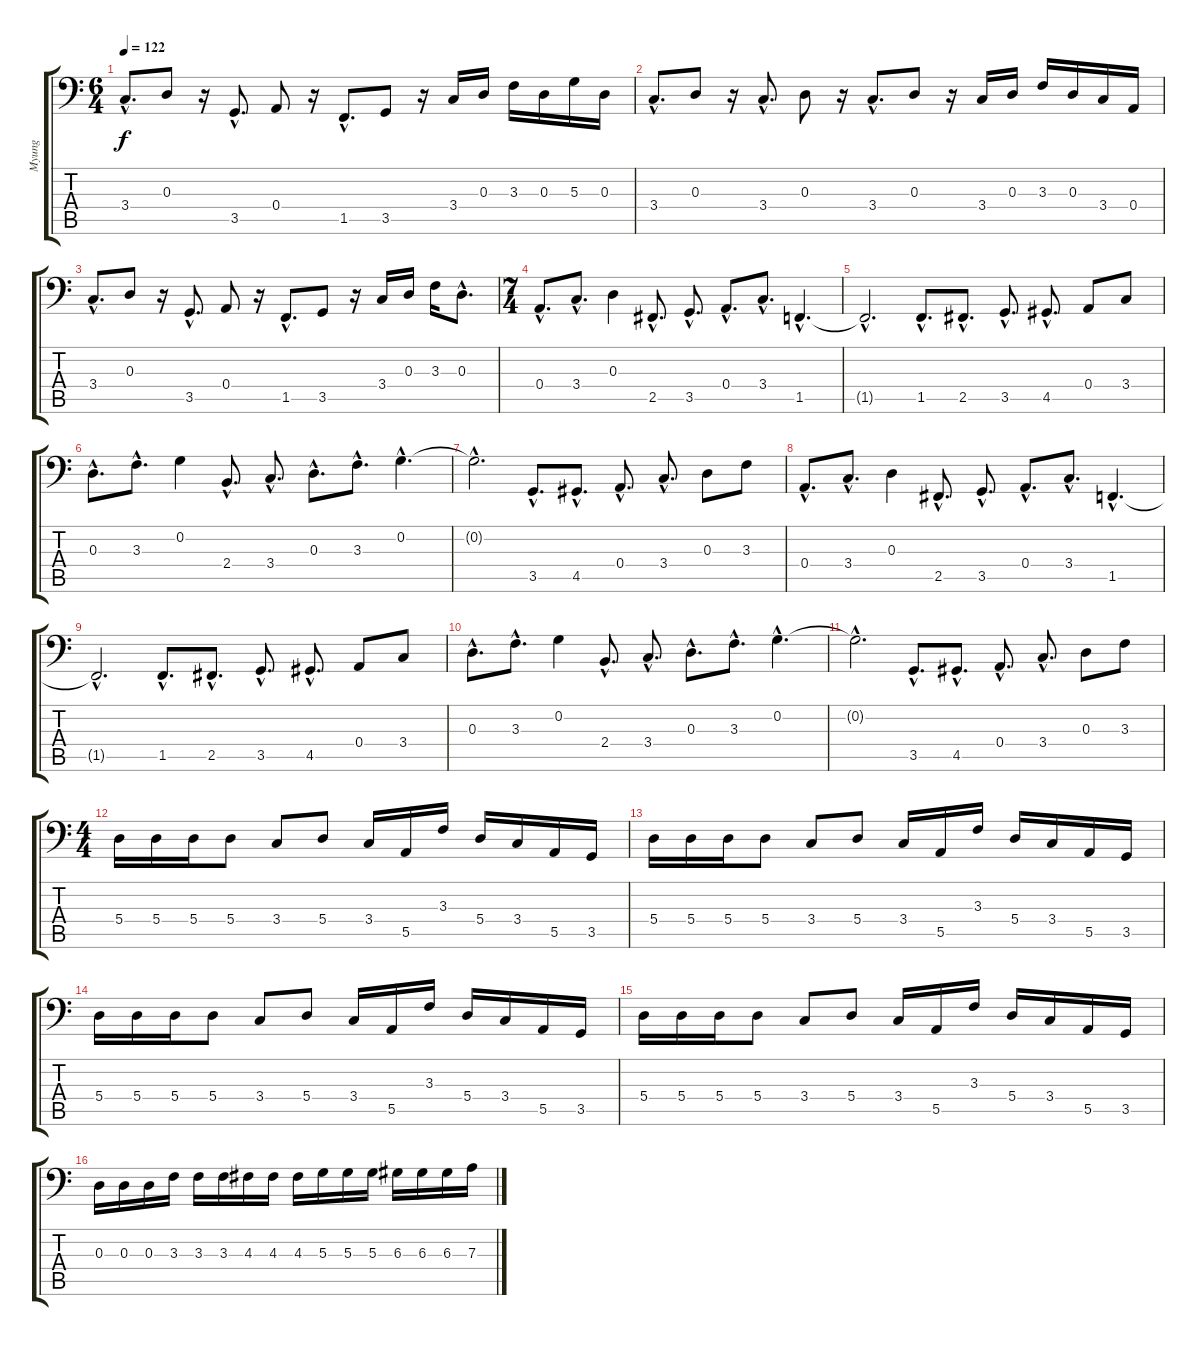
\track ("Myung" "Myung") {instrument electricbassfinger}
\staff {score tabs}
\tuning (C3 G2 D2 A1 E1 B0) {hide}
\ts (6 4)
\tempo 122
\clef f4
\ks c
3.4{hac}.8{d dy f} 0.3.8 r.16 3.5{hac}.8{d} 0.4.8 r.16 1.5{hac}.8{d} 3.5.8 r.16 3.4.16 0.3.16 3.3.16 0.3.16 5.3.16 0.3.16 |
3.4{hac}.8{d} 0.3.8 r.16 3.4{hac}.8{d} 0.3.8 r.16 3.4{hac}.8{d} 0.3.8 r.16 3.4.16 0.3.16 3.3.16 0.3.16 3.4.16 0.4.16 |
3.4{hac}.8{d} 0.3.8 r.16 3.5{hac}.8{d} 0.4.8 r.16 1.5{hac}.8{d} 3.5.8 r.16 3.4.16 0.3.16 3.3.16 0.3{hac}.8{d} |
\ts (7 4)
0.4{hac}.8{d} 3.4{hac}.8{d} 0.3.4 2.5{hac}.8{d} 3.5{hac}.8{d} 0.4{hac}.8{d} 3.4{hac}.8{d} 1.5{hac}.4{d} |
1.5{hac t}.2{d} 1.5{hac}.8{d} 2.5{hac}.8{d} 3.5{hac}.8{d} 4.5{hac}.8{d} 0.4.8 3.4.8 |
0.3{hac}.8{d} 3.3{hac}.8{d} 0.2.4 2.4{hac}.8{d} 3.4{hac}.8{d} 0.3{hac}.8{d} 3.3{hac}.8{d} 0.2{hac}.4{d} |
0.2{hac t}.2{d} 3.5{hac}.8{d} 4.5{hac}.8{d} 0.4{hac}.8{d} 3.4{hac}.8{d} 0.3.8 3.3.8 |
0.4{hac}.8{d} 3.4{hac}.8{d} 0.3.4 2.5{hac}.8{d} 3.5{hac}.8{d} 0.4{hac}.8{d} 3.4{hac}.8{d} 1.5{hac}.4{d} |
1.5{hac t}.2{d} 1.5{hac}.8{d} 2.5{hac}.8{d} 3.5{hac}.8{d} 4.5{hac}.8{d} 0.4.8 3.4.8 |
0.3{hac}.8{d} 3.3{hac}.8{d} 0.2.4 2.4{hac}.8{d} 3.4{hac}.8{d} 0.3{hac}.8{d} 3.3{hac}.8{d} 0.2{hac}.4{d} |
0.2{hac t}.2{d} 3.5{hac}.8{d} 4.5{hac}.8{d} 0.4{hac}.8{d} 3.4{hac}.8{d} 0.3.8 3.3.8 |
\ts (4 4)
5.4.16 5.4.16 5.4.16 5.4.8 3.4.8 5.4.8 3.4.16 5.5.16 3.3.16 5.4.16 3.4.16 5.5.16 3.5.16 |
5.4.16 5.4.16 5.4.16 5.4.8 3.4.8 5.4.8 3.4.16 5.5.16 3.3.16 5.4.16 3.4.16 5.5.16 3.5.16 |
5.4.16 5.4.16 5.4.16 5.4.8 3.4.8 5.4.8 3.4.16 5.5.16 3.3.16 5.4.16 3.4.16 5.5.16 3.5.16 |
5.4.16 5.4.16 5.4.16 5.4.8 3.4.8 5.4.8 3.4.16 5.5.16 3.3.16 5.4.16 3.4.16 5.5.16 3.5.16 |
0.3.16 0.3.16 0.3.16 3.3.16 3.3.16 3.3.16 4.3.16 4.3.16 4.3.16 5.3.16 5.3.16 5.3.16 6.3.16 6.3.16 6.3.16 7.3.16
